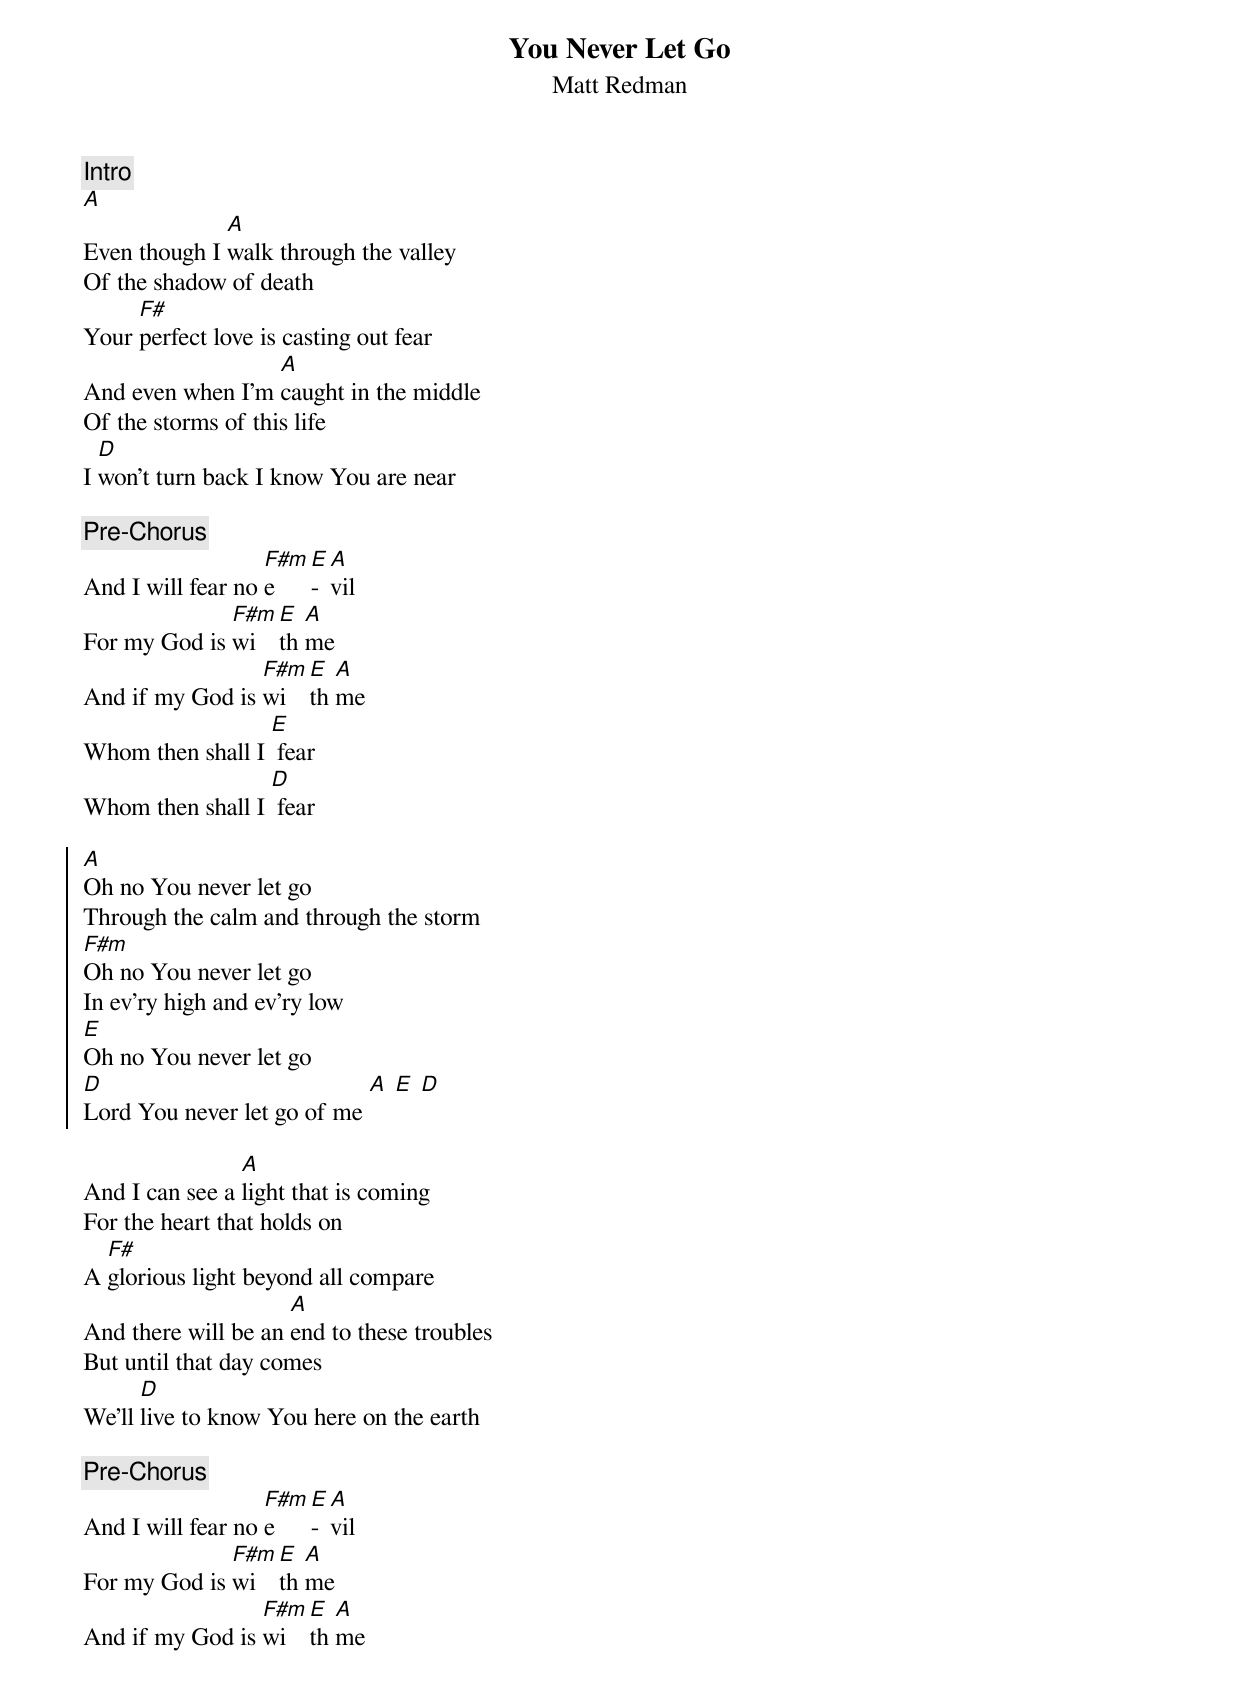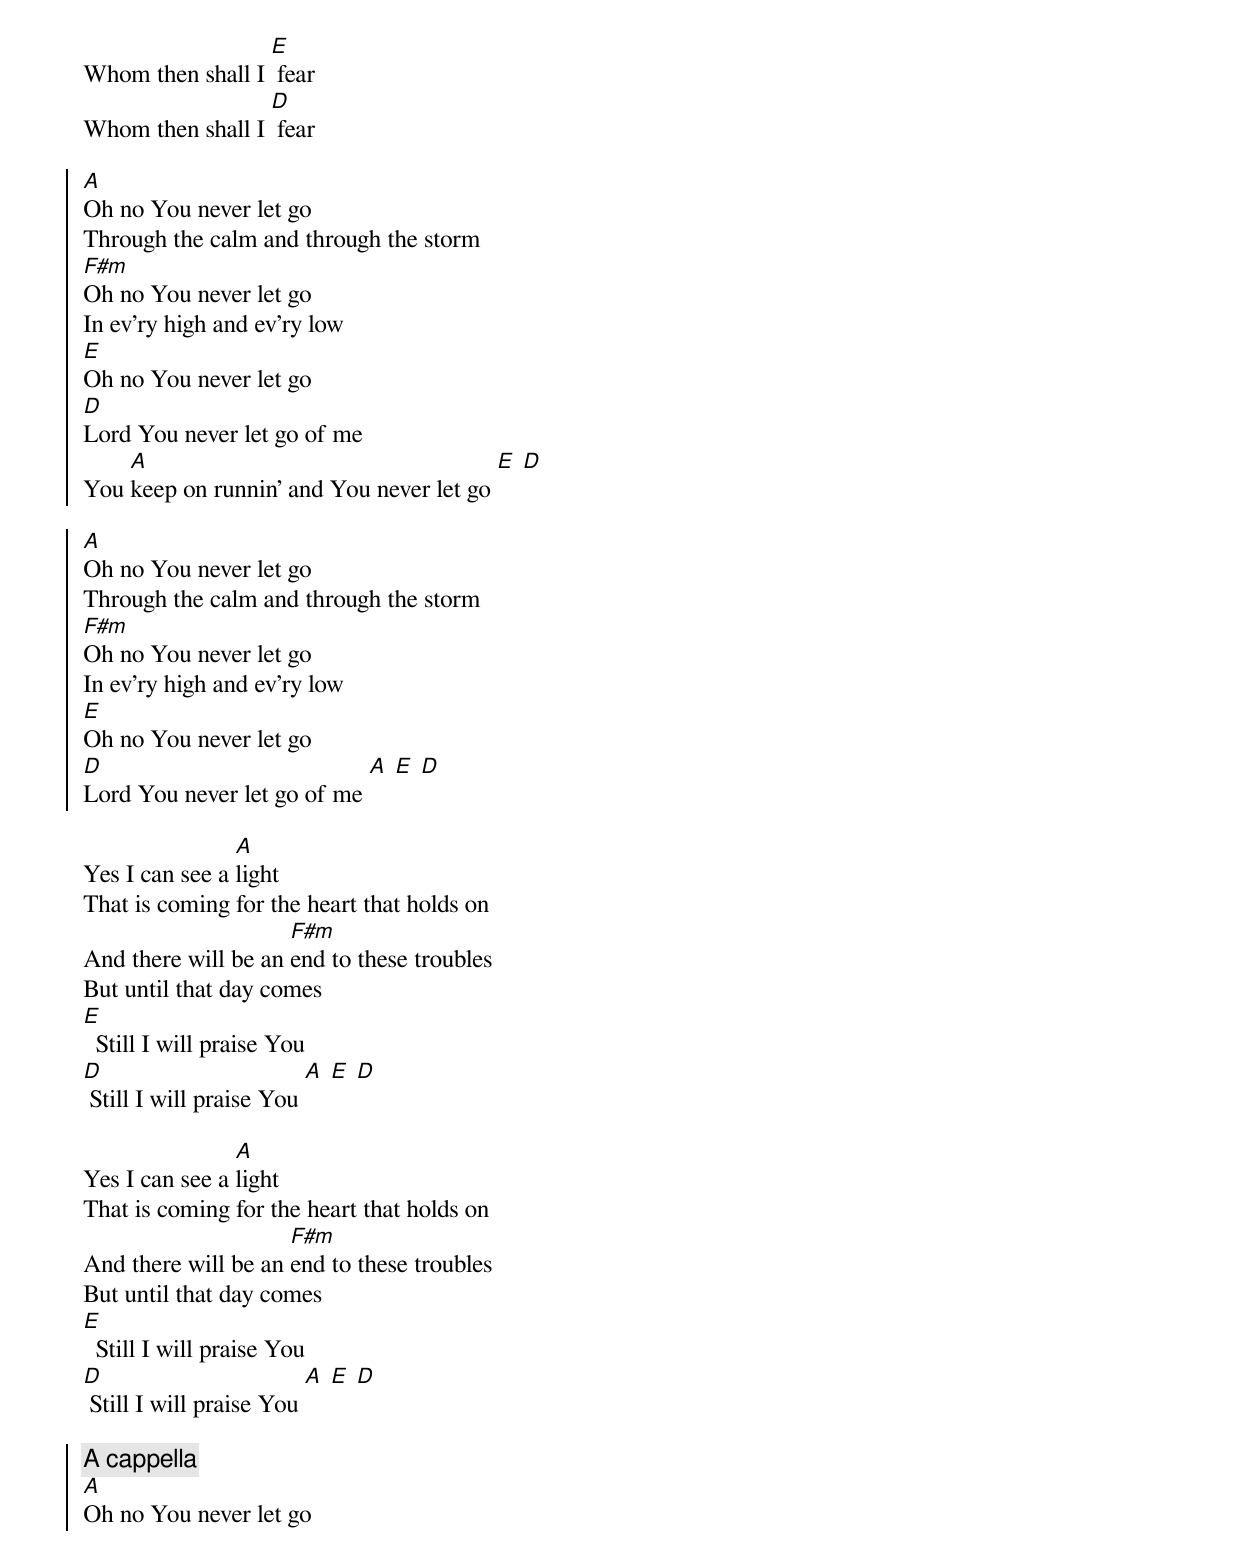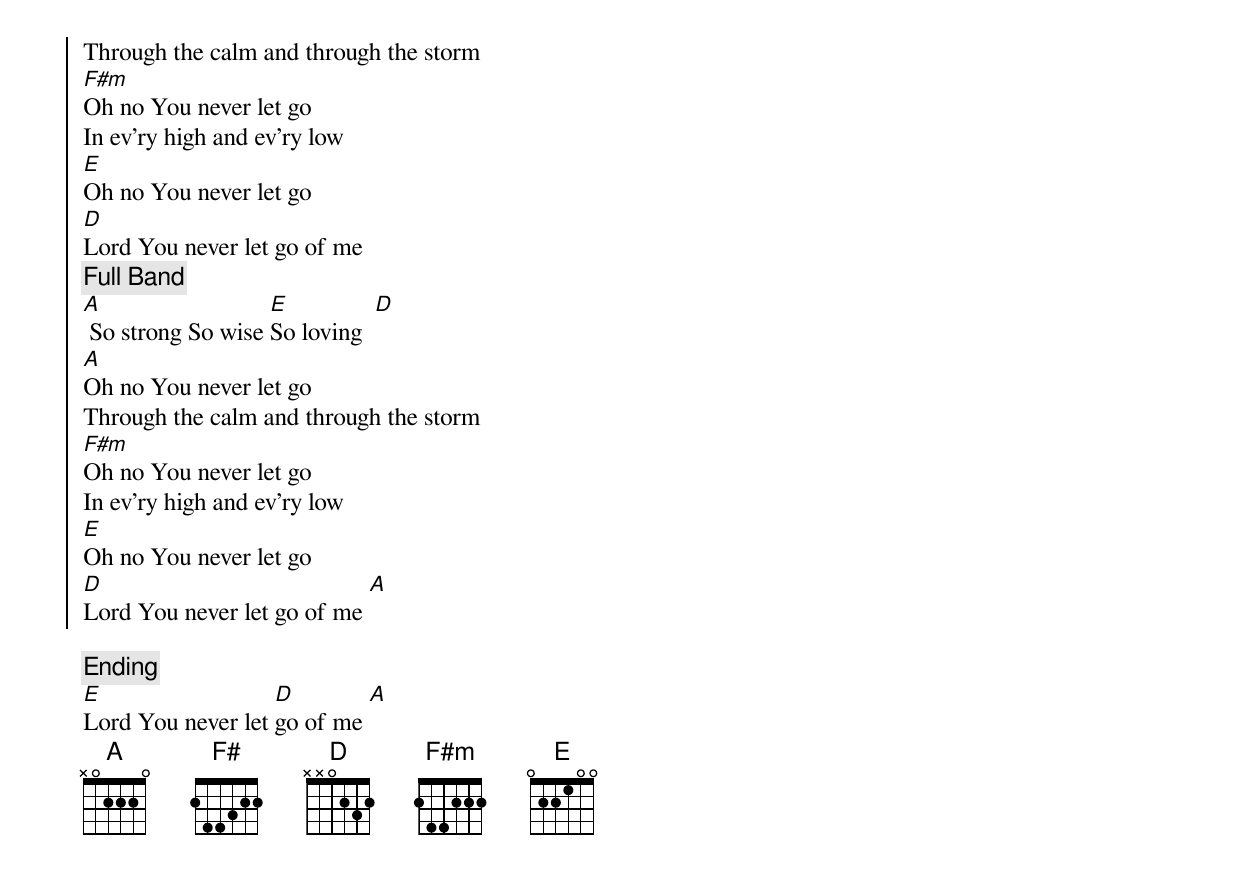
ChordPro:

{title:You Never Let Go}
{subtitle:Matt Redman}
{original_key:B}
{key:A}
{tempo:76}
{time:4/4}
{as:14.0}

{c:Intro}
[A]
Even though I [A]walk through the valley
Of the shadow of death
Your [F#]perfect love is casting out fear
And even when I'm [A]caught in the middle
Of the storms of this life
I [D]won't turn back I know You are near

{c:Pre-Chorus}
And I will fear no [F#m]e [E]- [A]vil
For my God is [F#m]wi[E]th [A]me
And if my God is [F#m]wi[E]th [A]me
Whom then shall I [E] fear
Whom then shall I [D] fear

{soc}
[A]Oh no You never let go
Through the calm and through the storm
[F#m]Oh no You never let go
In ev'ry high and ev'ry low
[E]Oh no You never let go
[D]Lord You never let go of me [A] [E] [D]
{eoc}

And I can see a [A]light that is coming
For the heart that holds on
A [F#]glorious light beyond all compare
And there will be an [A]end to these troubles
But until that day comes
We'll [D]live to know You here on the earth

{c:Pre-Chorus}
And I will fear no [F#m]e [E]- [A]vil
For my God is [F#m]wi[E]th [A]me
And if my God is [F#m]wi[E]th [A]me
Whom then shall I [E] fear
Whom then shall I [D] fear

{soc}
[A]Oh no You never let go
Through the calm and through the storm
[F#m]Oh no You never let go
In ev'ry high and ev'ry low
[E]Oh no You never let go
[D]Lord You never let go of me
You [A]keep on runnin' and You never let go [E] [D]

[A]Oh no You never let go
Through the calm and through the storm
[F#m]Oh no You never let go
In ev'ry high and ev'ry low
[E]Oh no You never let go
[D]Lord You never let go of me [A] [E] [D]
{eoc}

{sob}
Yes I can see a [A]light
That is coming for the heart that holds on
And there will be an [F#m]end to these troubles
But until that day comes
[E]  Still I will praise You
[D] Still I will praise You [A] [E] [D]

Yes I can see a [A]light
That is coming for the heart that holds on
And there will be an [F#m]end to these troubles
But until that day comes
[E]  Still I will praise You
[D] Still I will praise You [A] [E] [D]
{eob}

{soc}
{c:A cappella}
[A]Oh no You never let go
Through the calm and through the storm
[F#m]Oh no You never let go
In ev'ry high and ev'ry low
[E]Oh no You never let go
[D]Lord You never let go of me
{c:Full Band}
[A] So strong So wise [E]So loving  [D]
[A]Oh no You never let go
Through the calm and through the storm
[F#m]Oh no You never let go
In ev'ry high and ev'ry low
[E]Oh no You never let go
[D]Lord You never let go of me [A]
{eoc}

{c:Ending}
[E]Lord You never let [D]go of me [A]
